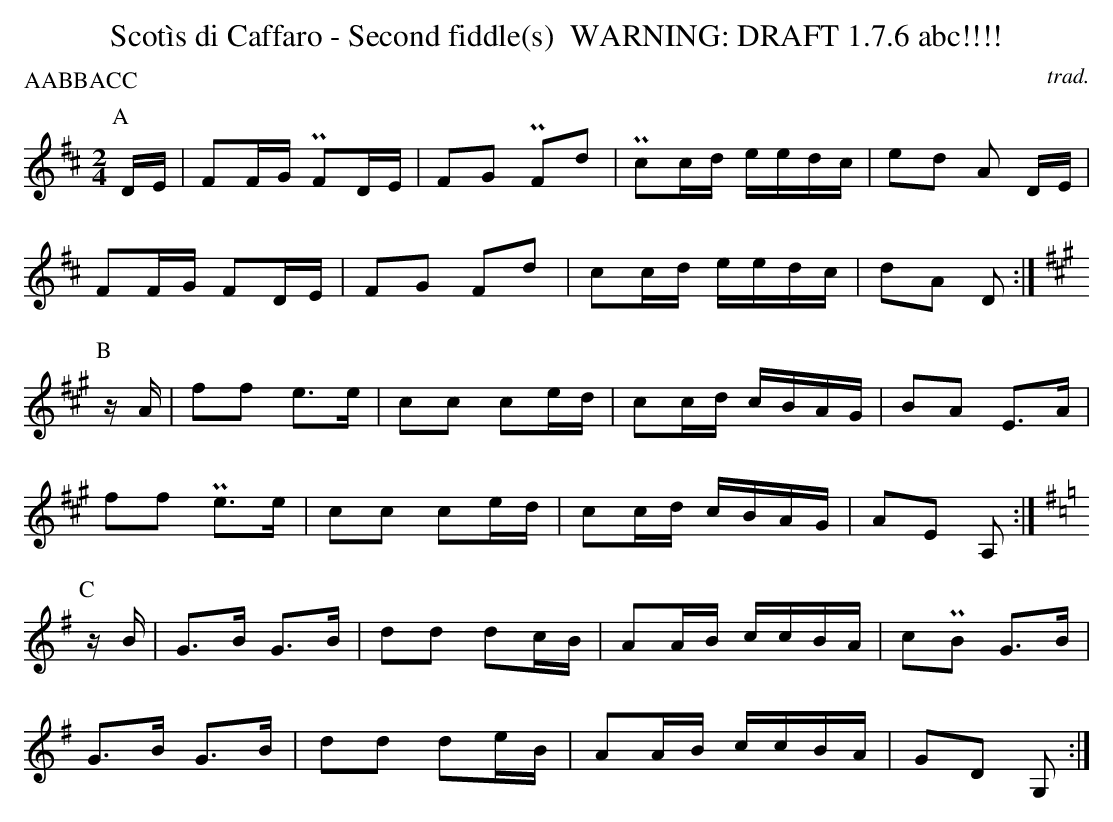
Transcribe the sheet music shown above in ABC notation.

X:1
T:Scotìs di Caffaro - Second fiddle(s)  WARNING: DRAFT 1.7.6 abc!!!!
C:trad.
P:AABBACC
M:2/4
L:1/16
K:D
P:A
DE | F2FG PF2DE | F2G2 PF2d2 | Pc2cd eedc | e2d2 A2 DE |
F2FG F2DE | F2G2 F2d2 | c2cd eedc | d2A2 D2 :|
K:A
P:B
zA | f2f2 e3e  | c2c2 c2ed | c2cd cBAG | B2A2 E3A |
f2f2 Pe3e | c2c2 c2ed | c2cd cBAG | A2E2 A,2 :|
P:C
K:G
zB | G3B G3B | d2d2 d2cB | A2AB ccBA | c2PB2 G3B |
G3B G3B | d2d2 d2eB | A2AB ccBA | G2D2 G,2 :|
